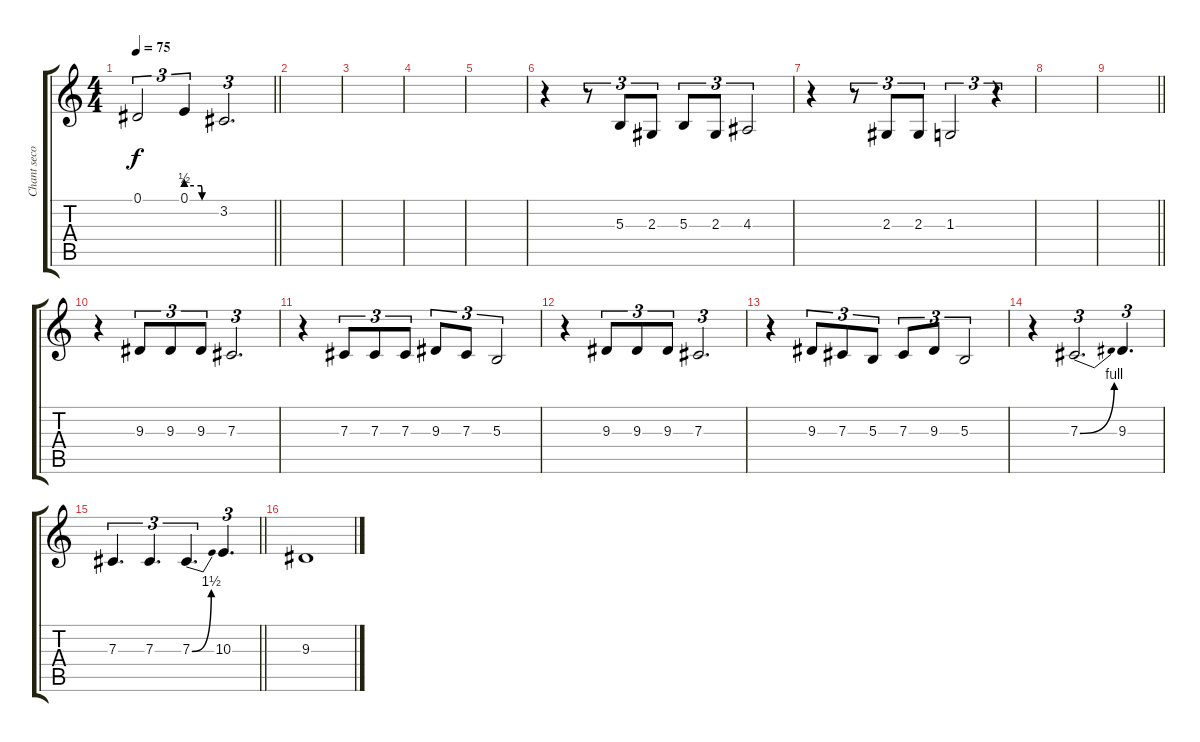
\track ("Chant secondaire " "Chant seco") {instrument tremolostrings}
\staff {score tabs}
\tuning (Eb4 Bb3 Gb3 Db3 Ab2 Eb2) {hide}
\ts (4 4)
\tempo 75
\clef g2
\barLineRight lightlight
\ks c
0.1.2{tu (3 2) dy f} 0.1{be (custom 0 2 30 2 32 0 60 0)}.4{tu (3 2)} 3.2.2{d tu (3 2)} |
|
|
|
|
r.4 r.8{tu (3 2)} 5.3.8{tu (3 2)} 2.3.8{tu (3 2)} 5.3.8{tu (3 2)} 2.3.8{tu (3 2)} 4.3.2{tu (3 2)} |
r.4 r.8{tu (3 2)} 2.3.8{tu (3 2)} 2.3.8{tu (3 2)} 1.3.2{tu (3 2)} r.4{tu (3 2)} |
|
\barLineRight lightlight
|
r.4 9.3.8{tu (3 2)} 9.3.8{tu (3 2)} 9.3.8{tu (3 2)} 7.3.2{d tu (3 2)} |
r.4 7.3.8{tu (3 2)} 7.3.8{tu (3 2)} 7.3.8{tu (3 2)} 9.3.8{tu (3 2)} 7.3.8{tu (3 2)} 5.3.2{tu (3 2)} |
r.4 9.3.8{tu (3 2)} 9.3.8{tu (3 2)} 9.3.8{tu (3 2)} 7.3.2{d tu (3 2)} |
r.4 9.3.8{tu (3 2)} 7.3.8{tu (3 2)} 5.3.8{tu (3 2)} 7.3.8{tu (3 2)} 9.3.8{tu (3 2)} 5.3.2{tu (3 2)} |
r.4 7.3{be (bend 0 0 60 4)}.2{d tu (3 2)} 9.3.4{d tu (3 2)} |
\barLineRight lightlight
7.3.4{d tu (3 2)} 7.3.4{d tu (3 2)} 7.3{be (bend 0 0 60 6)}.4{d tu (3 2)} 10.3.4{d tu (3 2)} |
9.3.1{volume 9}
